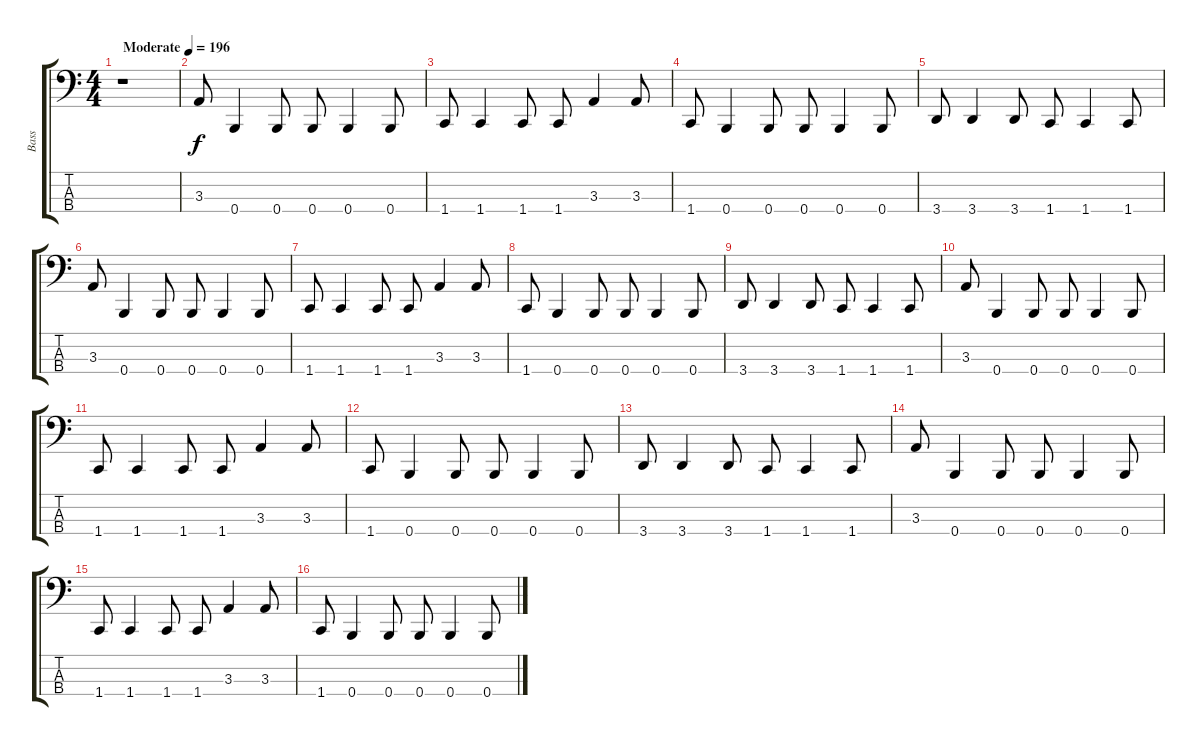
\track ("Bass" "Bass") {instrument electricbasspick}
\staff {score tabs}
\tuning (E2 B1 Gb1 B0) {hide}
\ts (4 4)
\tempo (196 "Moderate")
\clef f4
\ks c
r.1{dy f instrument electricbasspick} |
3.3.8 0.4.4 0.4.8 0.4.8 0.4.4 0.4.8 |
1.4.8 1.4.4 1.4.8 1.4.8 3.3.4 3.3.8 |
1.4.8 0.4.4 0.4.8 0.4.8 0.4.4 0.4.8 |
3.4.8 3.4.4 3.4.8 1.4.8 1.4.4 1.4.8 |
3.3.8 0.4.4 0.4.8 0.4.8 0.4.4 0.4.8 |
1.4.8 1.4.4 1.4.8 1.4.8 3.3.4 3.3.8 |
1.4.8 0.4.4 0.4.8 0.4.8 0.4.4 0.4.8 |
3.4.8 3.4.4 3.4.8 1.4.8 1.4.4 1.4.8 |
3.3.8 0.4.4 0.4.8 0.4.8 0.4.4 0.4.8 |
1.4.8 1.4.4 1.4.8 1.4.8 3.3.4 3.3.8 |
1.4.8 0.4.4 0.4.8 0.4.8 0.4.4 0.4.8 |
3.4.8 3.4.4 3.4.8 1.4.8 1.4.4 1.4.8 |
3.3.8 0.4.4 0.4.8 0.4.8 0.4.4 0.4.8 |
1.4.8 1.4.4 1.4.8 1.4.8 3.3.4 3.3.8 |
1.4.8 0.4.4 0.4.8 0.4.8 0.4.4 0.4.8
